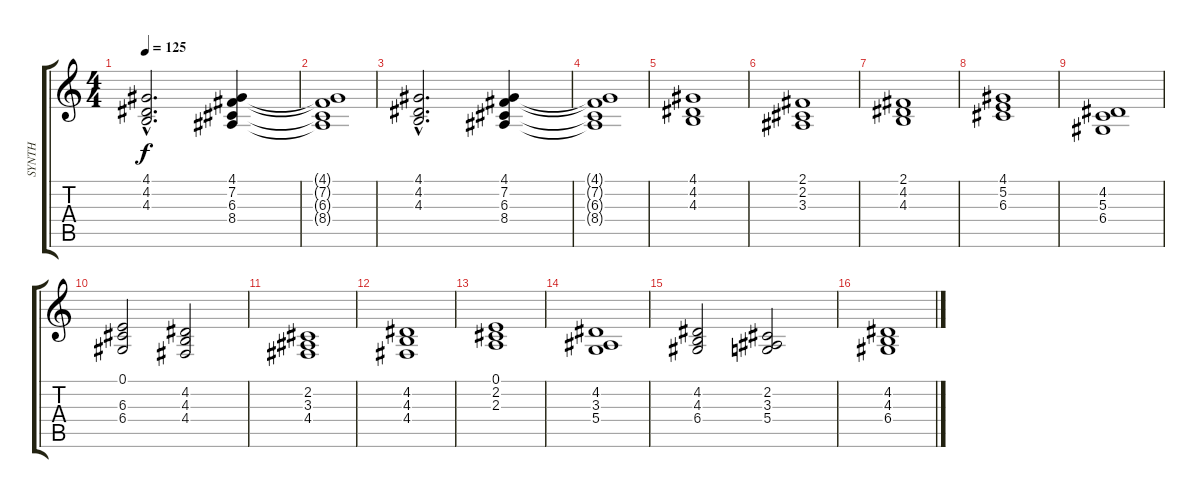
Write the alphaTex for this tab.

\track ("SYNTH" "SYNTH") {instrument synthvoice}
\staff {score tabs}
\tuning (E4 B3 G3 D3 A2 E2) {hide}
\ts (4 4)
\tempo 125
\clef g2
\ks c
(4.1{hac} 4.2{hac} 4.3{hac}).2{d dy f} (4.1 7.2 6.3 8.4).4 |
(4.1{t} 7.2{t} 6.3{t} 8.4{t}).1 |
(4.1{hac} 4.2{hac} 4.3{hac}).2{d} (4.1 7.2 6.3 8.4).4 |
(4.1{t} 7.2{t} 6.3{t} 8.4{t}).1 |
(4.1 4.2 4.3).1 |
(2.1 2.2 3.3).1 |
(2.1 4.2 4.3).1 |
(4.1 5.2 6.3).1 |
(4.2 5.3 6.4).1 |
(0.1 6.3 6.4).2 (4.2 4.3 4.4).2 |
(2.2 3.3 4.4).1 |
(4.2 4.3 4.4).1 |
(0.1 2.2 2.3).1 |
(4.2 3.3 5.4).1 |
(4.2 4.3 6.4).2 (2.2 3.3 5.4).2 |
(4.2 4.3 6.4).1
